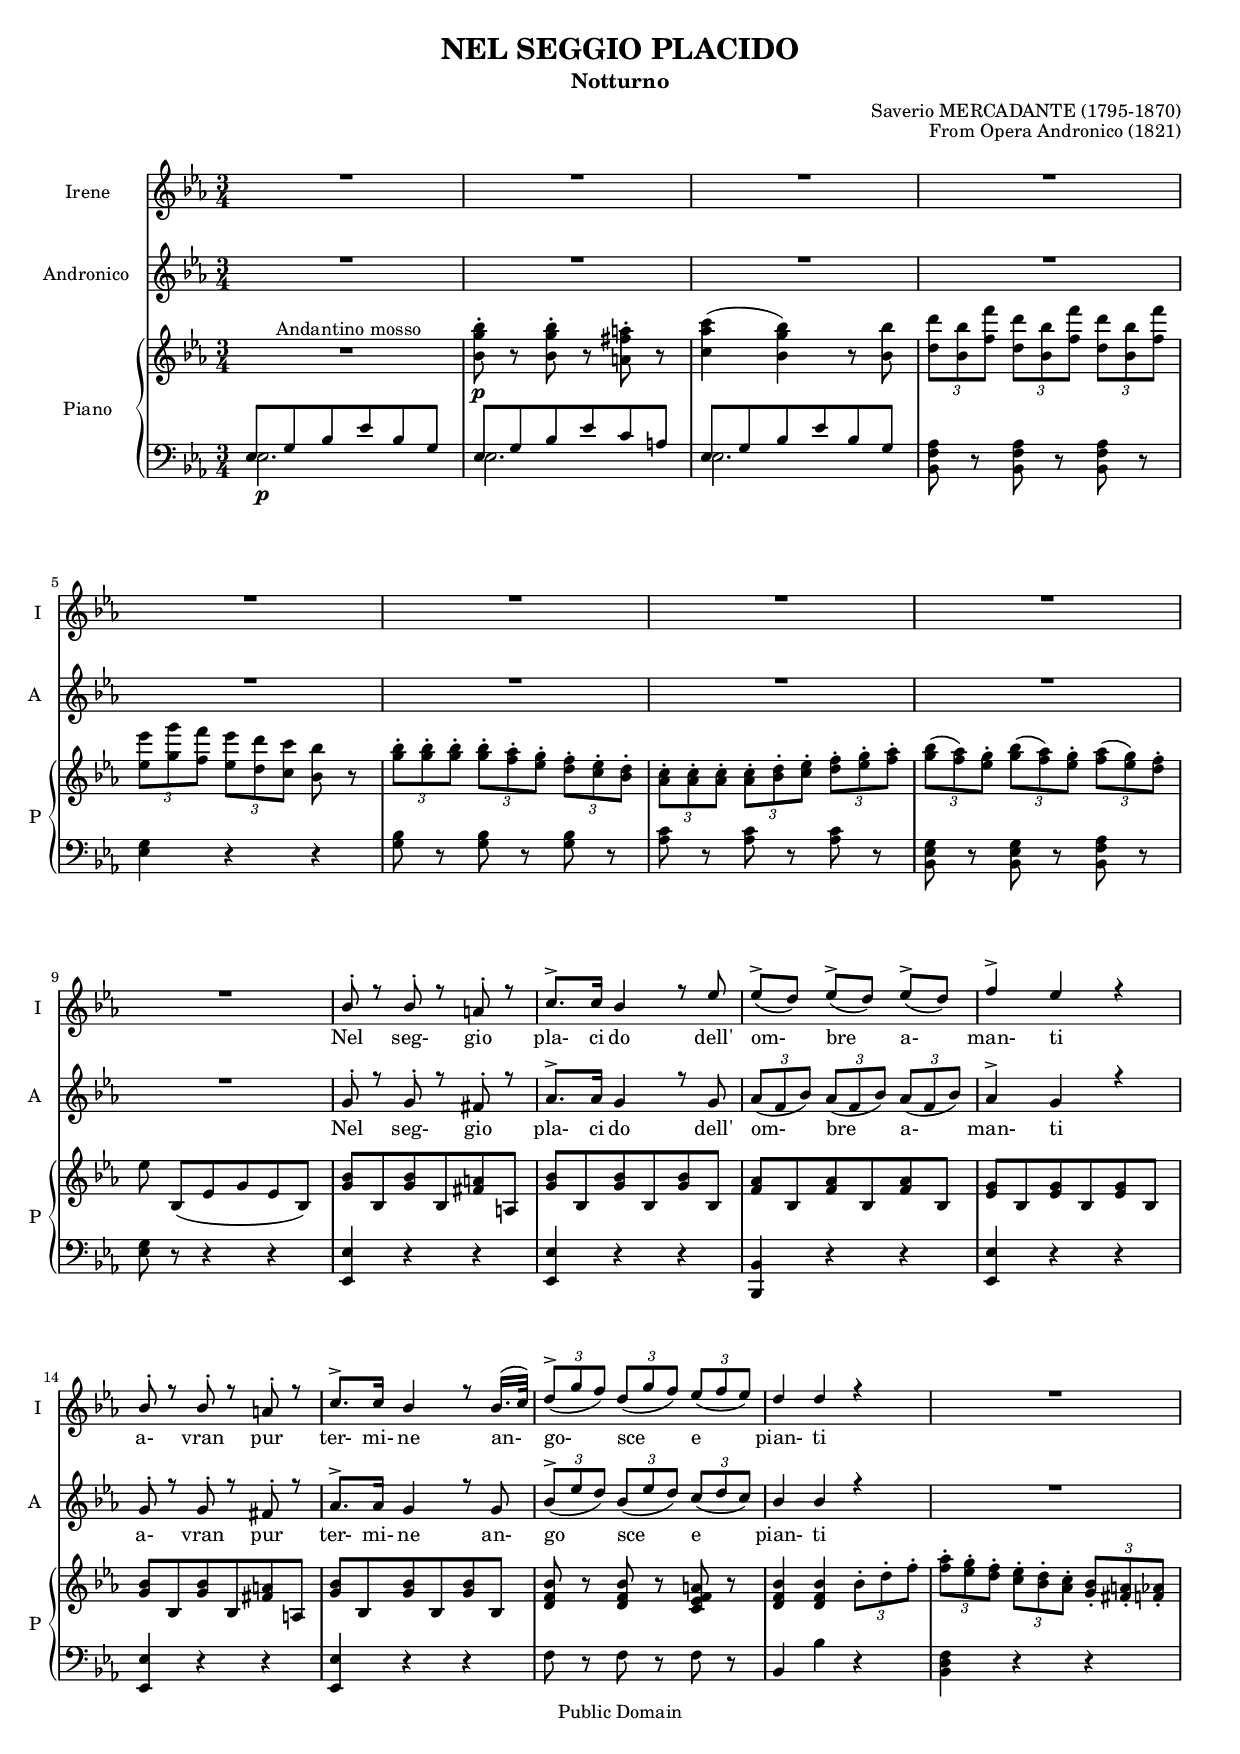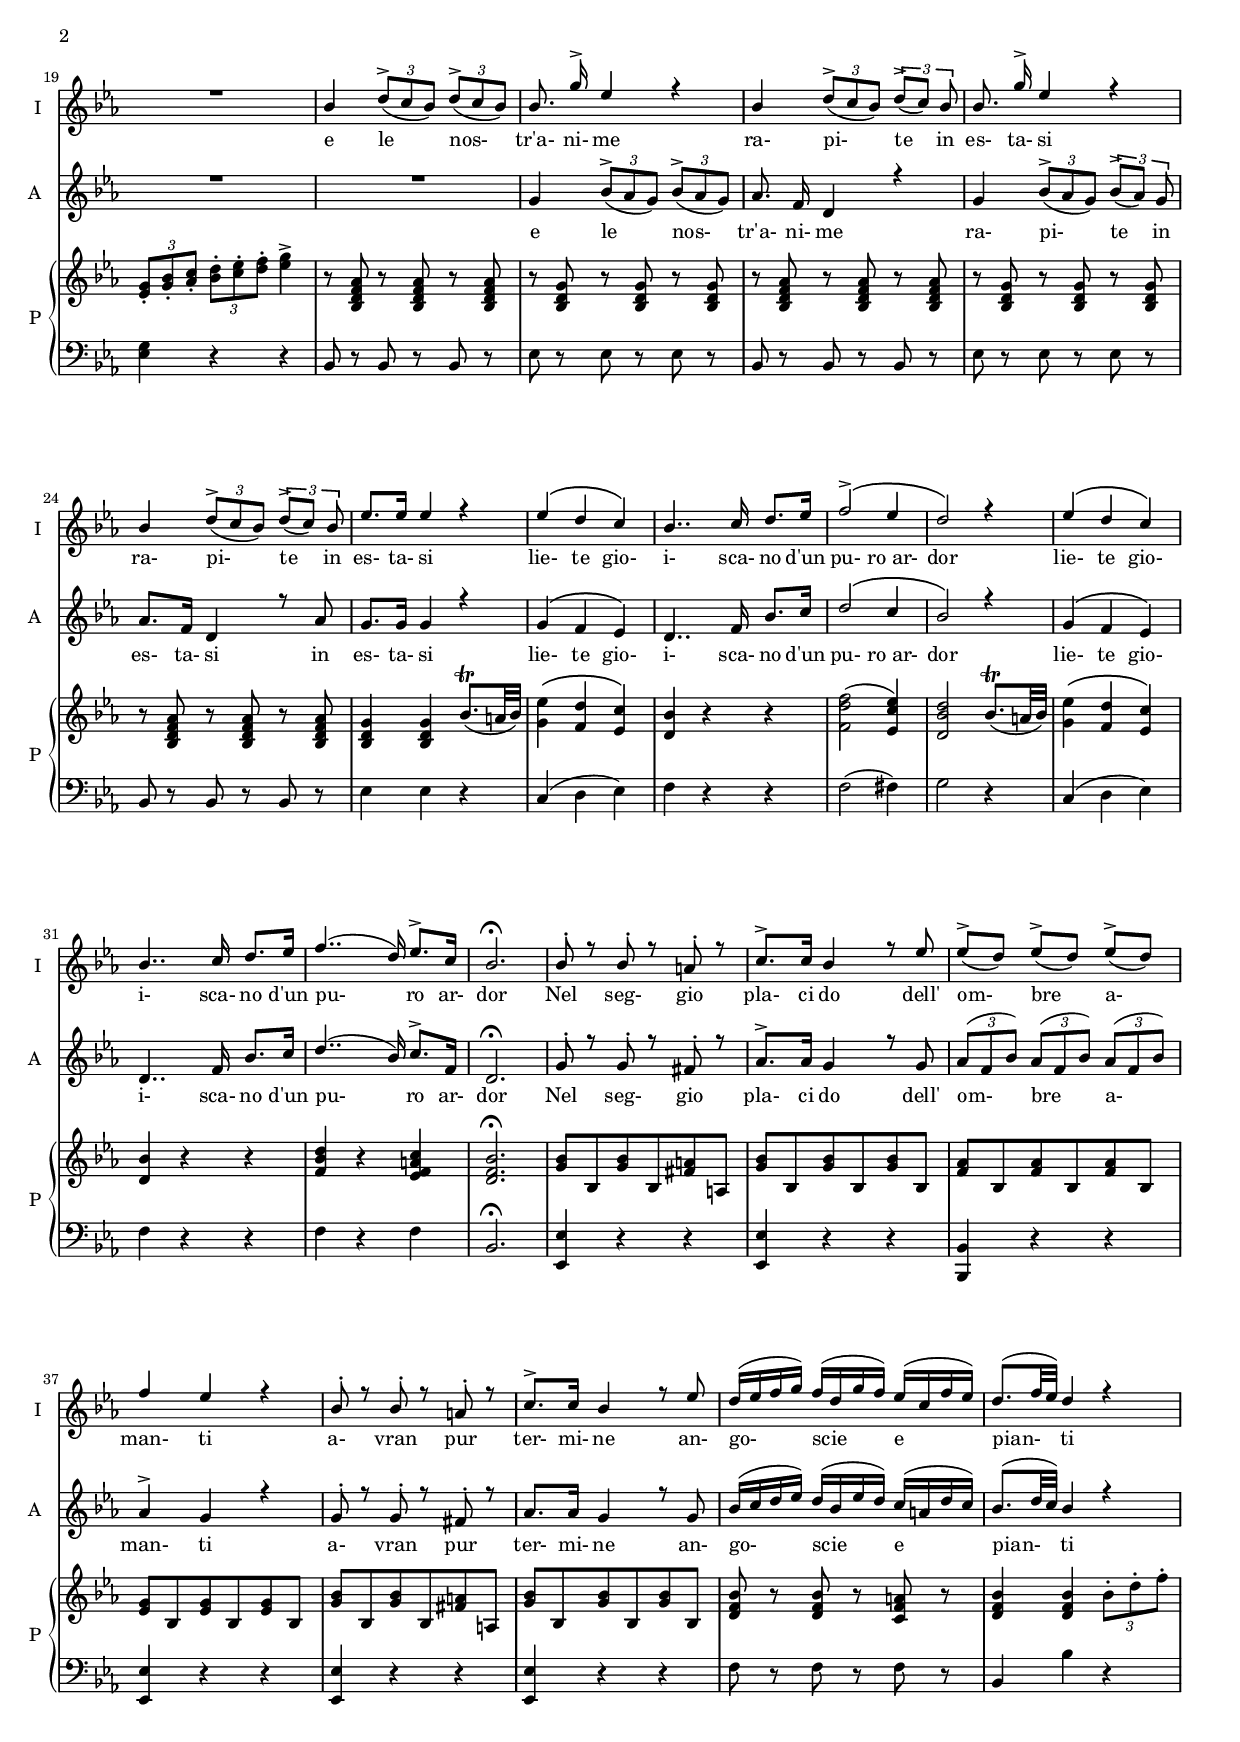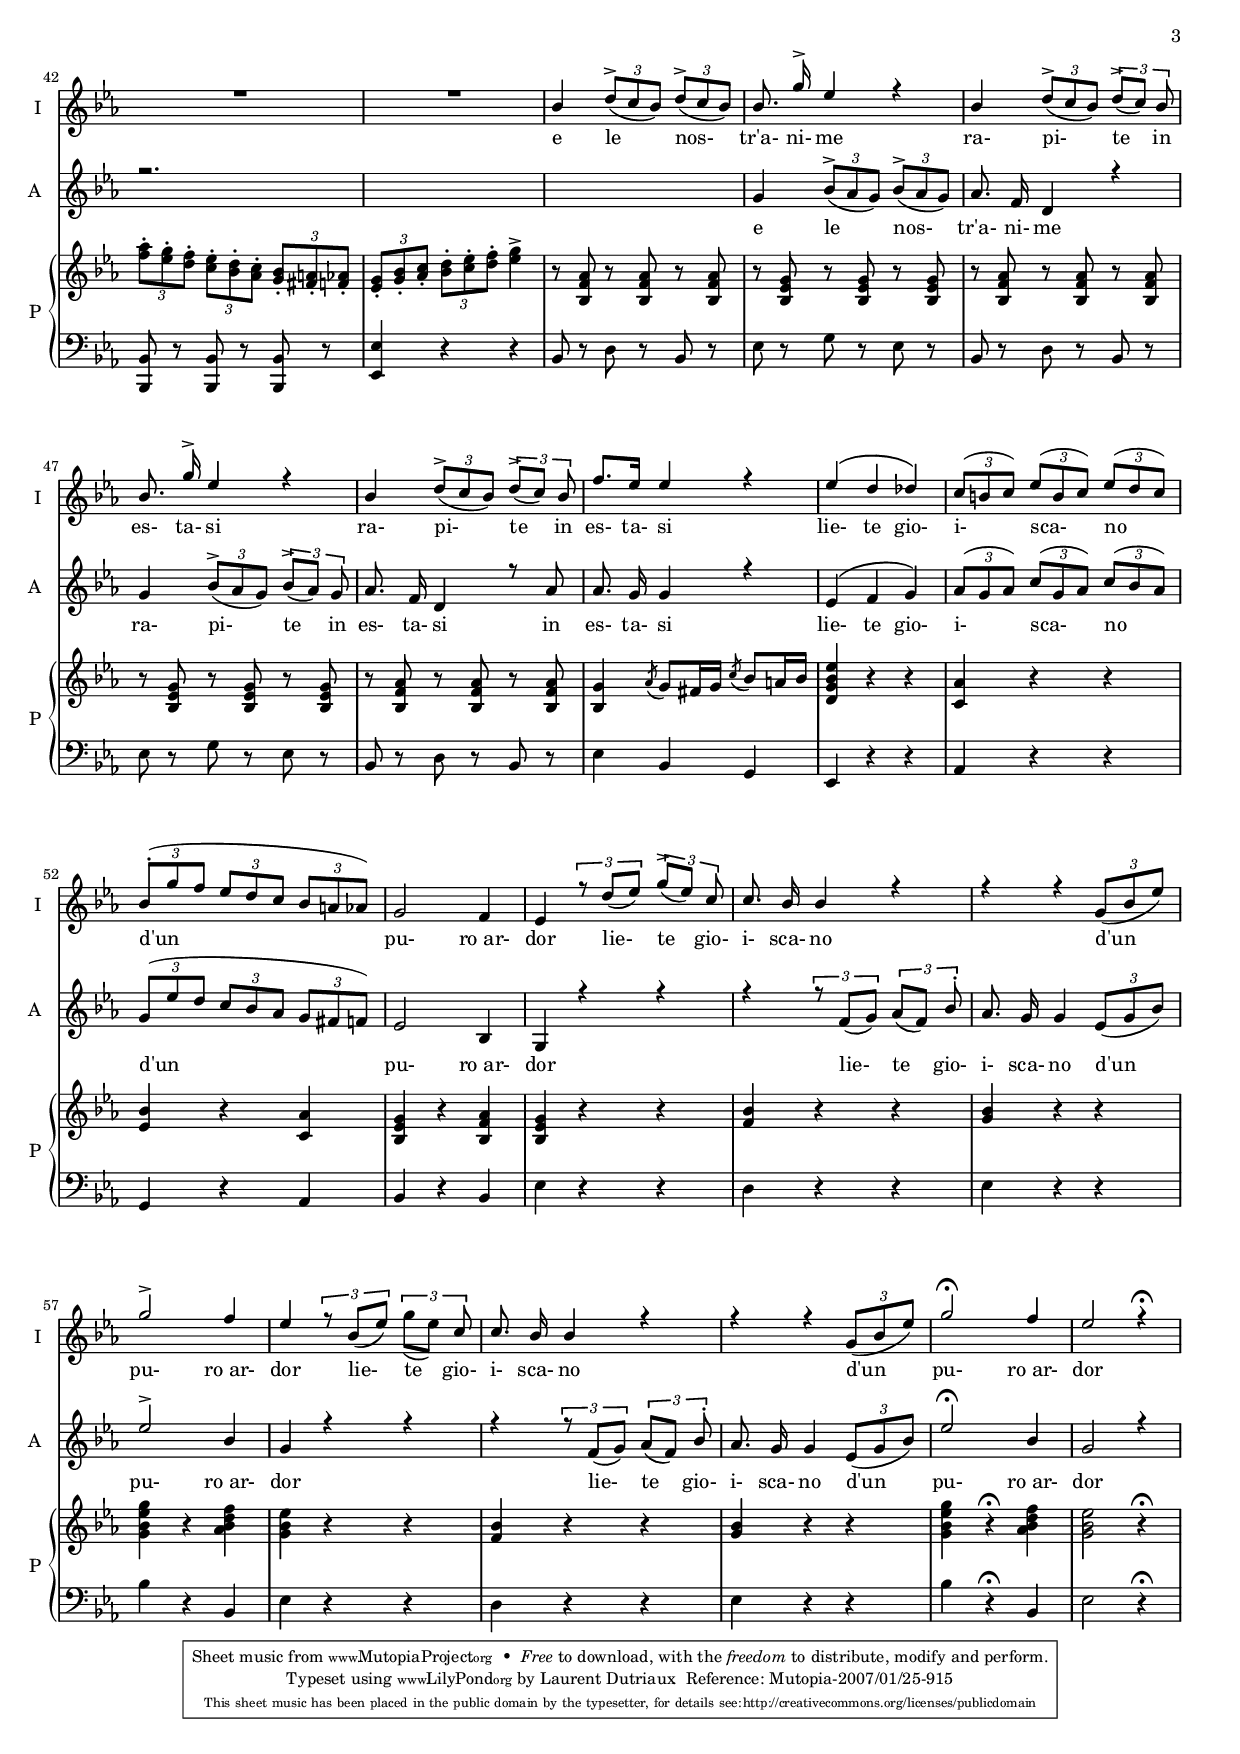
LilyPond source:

%{Reduction piano %}
\header {
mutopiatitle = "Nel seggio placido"
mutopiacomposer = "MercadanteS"
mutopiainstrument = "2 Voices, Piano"
date = "1821"
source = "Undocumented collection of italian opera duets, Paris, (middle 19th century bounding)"
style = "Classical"
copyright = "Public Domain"
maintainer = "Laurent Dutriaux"
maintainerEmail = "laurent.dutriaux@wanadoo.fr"
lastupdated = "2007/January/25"

filename = "Andronico.ly"
title="NEL SEGGIO PLACIDO"
subtitle="Notturno"
composer="Saverio MERCADANTE (1795-1870)"
opus= "From Opera Andronico (1821)"

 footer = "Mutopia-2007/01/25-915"
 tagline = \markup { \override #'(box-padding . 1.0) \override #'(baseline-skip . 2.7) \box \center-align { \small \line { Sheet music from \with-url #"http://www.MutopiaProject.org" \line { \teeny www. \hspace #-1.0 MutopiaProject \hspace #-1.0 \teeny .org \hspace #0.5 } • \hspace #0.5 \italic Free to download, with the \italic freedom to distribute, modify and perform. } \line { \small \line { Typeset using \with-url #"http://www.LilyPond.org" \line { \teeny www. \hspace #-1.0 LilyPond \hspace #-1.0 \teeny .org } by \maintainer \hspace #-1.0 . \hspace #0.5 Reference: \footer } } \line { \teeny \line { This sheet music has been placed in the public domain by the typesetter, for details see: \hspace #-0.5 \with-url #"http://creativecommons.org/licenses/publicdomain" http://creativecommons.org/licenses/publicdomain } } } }
}

\version "2.11.11"
\include "italiano.ly"
#( set-global-staff-size 16)
global = {
\time 3/4
\key mib\major
}

PartieIrene = \relative sol'{
R2.*8
R2.*1
sib8-. r sib-. r la-. r %10
do8.-> do16 sib4 r8 mib %11
\autoBeamOff
mib->[_( re)] mib->[_( re)] mib->[_( re)] %12
\autoBeamOn
fa4-> mib r %13
sib8-. r sib-. r la-. r %14
do8.-> do16 sib4 r8 sib16.( do32) %15
\autoBeamOff
\times 2/3 {re8_([-> sol fa)]}
\times 2/3 {re[_( sol fa)]}
\times 2/3 {mib[_( fa mib)]} %16
\autoBeamOn
re4 re r %17
R2.*2
\autoBeamOff
sib4 \times 2/3 {re8[_(-> do sib)]} \times 2/3 {re[_(-> do sib)]} %20
sib8. sol'16-> mib4 r %21
sib4 \times 2/3 {re8[_(-> do sib)]} \times 2/3 {re[_(-> do)] sib} %22
sib8. sol'16-> mib4 r %23
sib4 \times 2/3 {re8[_(-> do sib)]} \times 2/3 {re[_(-> do)] sib} %24
\autoBeamOn
mib8. mib16 mib4 r %25
mib4\( re do\) %26
sib4.. do16 re8. mib16 %27
fa2->\( mib4 %28
re2\) r4 %29
mib4\( re do\) %30
sib4.. do16 re8. mib16 %31
fa4..( re16) mib8.-> do16 %32
sib2.\fermata %33
sib8-. r sib-. r la-. r %
do8.-> do16 sib4 r8 mib %35
\autoBeamOff
mib->[_( re)] mib->[_( re)] mib->[_( re)]
\autoBeamOn
fa4 mib r
sib8-. r sib-. r la-. r
do8.-> do16 sib4 r8 mib %39
re16( mib fa sol) fa( re sol fa) mib( do fa mib) %40
re8.( fa32 mib) re4 r %41
R2.*2
\autoBeamOff
sib4 \times 2/3 {re8[_(-> do sib)]} \times 2/3 {re_(->[ do sib)]} %44=20
sib8. sol'16-> mib4 r
sib4 \times 2/3 {re8[_(-> do sib)]} \times 2/3 {re_(->[ do)] sib}
sib8. sol'16-> mib4 r
sib4 \times 2/3 {re8[_(-> do sib)]} \times 2/3 {re[_(-> do)] sib}
\autoBeamOn
fa'8. mib16 mib4 r %49=25
mib4\( re reb\) %50
\autoBeamOff
\times 2/3 {do8[( si do)]}
\times 2/3 {mib[( si do)]}
\times 2/3 {mib[( re do)]} %51
\times 2/3 {sib-.[( sol' fa]}
\times 2/3 {mib[ re do]}
\times 2/3 {sib[ la lab)]} %52
sol2 fa4
mib \times 2/3 {r8 re'[_( mib)]}
\times 2/3 {sol->[_( mib)] do}
do8. sib16 sib4 r %55
r r \times 2/3 {sol8[_( sib mib)]} %56
sol2-> fa4 %57
mib \times 2/3 {r8 sib[_( mib)]}
\times 2/3 {sol_[_( mib)] do} %58
do8. sib16 sib4 r %59
r r \times 2/3 {sol8[_( sib mib)]} %60
\autoBeamOn
sol2\fermata fa4 %61
mib2 r4\fermata %62
}

PartieAndronico = \relative sol'{
R2.*8
R2.*1
sol8-. r sol-. r fad-. r %10
lab8.-> lab16 sol4 r8 sol %11
\autoBeamOff
\times 2/3 {lab[_( fa sib)]}
\times 2/3 {lab[_( fa sib)]}
\times 2/3 {lab[_( fa sib)]} %12
\autoBeamOn
lab4-> sol r %13
sol8-. r sol-. r fad-. r %14
lab8.-> lab16 sol4 r8 sol %15
\autoBeamOff
\times 2/3 {sib[_(-> mib re)]}
\times 2/3 {sib[_( mib re)]}
\times 2/3 {do[_( re do)]} %16
\autoBeamOn
sib4 sib r %17
R2.*3
\autoBeamOff
sol4 \times 2/3 {sib8_(->[ lab sol)]} \times 2/3 {sib_(->[ lab sol)]} %21
lab8. fa16 re4 r %22
sol4 \times 2/3 {sib8_(->[ lab sol)]} \times 2/3 {sib_(->[ lab)] sol} %23
\autoBeamOn
lab8. fa16 re4 r8 lab' %24
sol8. sol16 sol4 r
sol4\( fa mib\) %26
re4.. fa16 sib8. do16 %27
re2\( do4 %28
sib2\) r4 %29
sol4\( fa mib\) %30
re4.. fa16 sib8. do16 %31
re4..( sib16) do8.-> fa,16 %32
re2.\fermata %33
sol8-. r sol-. r fad-. r
lab8.-> lab16 sol4 r8 sol %35
\autoBeamOff
\times 2/3 {lab[( fa sib)]}
\times 2/3 {lab[( fa sib)]}
\times 2/3 {lab[( fa sib)]}
\autoBeamOn
lab4-> sol r
sol8-. r sol-. r fad-. r
lab8. lab16 sol4 r8 sol %39
sib16( do re mib) re( sib mib re) do( la re do)% 40
sib8.( re32 do) sib4 r %41
r2.*3
\autoBeamOff
sol4 \times 2/3 {sib8[_(-> lab sol)]} \times 2/3 {sib[_(-> lab sol)]} %45=21
lab8. fa16 re4 r
sol4 \times 2/3 {sib8[_(-> lab sol)]} \times 2/3 {sib[_(-> lab)] sol}
lab8. fa16 re4 r8 lab'
lab8. sol16 sol4 r %49=25
mib\( fa sol\) %50
\times 2/3 {lab8[( sol lab)]}
\times 2/3 {do[( sol lab)]}
\times 2/3 {do[( sib lab)]} %51
\times 2/3 {sol[( mib' re]}
\times 2/3 {do[ sib lab]}
\times 2/3 {sol[ fad fa)]} %52
mib2 sib4% %53
sol r r %54
r \times 2/3 {r8 fa'[_( sol)]}
\times 2/3 {lab[_( fa)] sib-.} %55
lab8. sol16 sol4
\times 2/3 {mib8[_( sol sib)]} %56
mib2-> sib4 %57
sol r r %58
r \times 2/3 {r8 fa[_( sol)]}
\times 2/3 {lab[_( fa)] sib-.} %59
lab8. sol16 sol4
\times 2/3 {mib8[_( sol sib)]} %60
mib2\fermata sib4 %61
sol2 r4 %62
\autoBeamOn
}

TexteIrene= \lyricmode {
Nel seg- gio pla- ci do
dell' om- bre a- man- ti
a- vran pur ter- mi- ne
an- go- sce e pian- ti
e le nos- tr'a- ni- me
ra- pi- te in es- ta- si
ra- pi- te in es- ta- si
lie- te gio- i- sca- no d'un pu- ro_ar- dor
lie- te gio- i- sca- no d'un pu- ro ar- dor
Nel seg- gio pla- ci do
dell' om- bre a- man- ti
a- vran pur ter- mi- ne
an- go- scie e pian- ti
e le nos- tr'a- ni- me
ra- pi- te in es- ta- si
ra- pi- te in es- ta- si
lie- te gio- i- sca- no d'un pu- ro_ar- dor
lie- te gio- i- sca- no d'un pu- ro_ar- dor
lie- te gio- i- sca- no d'un pu- ro_ar- dor
}
TexteAndronico = \lyricmode {
Nel seg- gio pla- ci do
dell' om- bre a- man- ti
a- vran pur ter- mi- ne
an- go sce e pian- ti
e le nos- tr'a- ni- me
ra- pi- te in es- ta- si
in es- ta- si
lie- te gio- i- sca- no d'un pu- ro_ar- dor
lie- te gio- i- sca- no d'un pu- ro ar- dor
Nel seg- gio pla- ci do
dell' om- bre a- man- ti
a- vran pur ter- mi- ne
an- go- scie e pian- ti
e le nos- tr'a- ni- me
ra- pi- te in es- ta- si
in es- ta- si
lie- te gio- i- sca- no d'un pu- ro_ar- dor
lie- te gio- i- sca- no d'un pu- ro_ar- dor
lie- te gio- i- sca- no d'un pu- ro_ar- dor
}

PianoHaut = \relative sol'{
R2.*1^" Andantino mosso"
<sib sol' sib>8\p-. r <sib sol' sib>-. r <la fad' la>-. r %2
<do lab' do>4( <sib sol'sib>) r8 <sib sib'>8 %3
\autoBeamOff
\times 2/3 {<re re'>[ <sib sib'> <fa' fa'>]}
\times 2/3 {<re re'>[ <sib sib'> <fa' fa'>]}
\times 2/3 {<re re'>[ <sib sib'> <fa' fa'>]} %4
\times 2/3 {<mib mib'>[ <sol sol'> <fa fa'>]}
\times 2/3 {<mib mib'>[ <re re'> <do do'>]}
<sib sib'>8 r %5
\times 2/3 {<sol' sib>-.[ <sol sib>-. <sol sib>-.]}
\times 2/3 {<sol sib>-.[ <fa lab>-. <mib sol>-.]}
\times 2/3 {<re fa>-.[ <do mib>-. <sib re>-.]} %6
\times 2/3 {<lab do>-.[ <lab do>-. <lab do>-.]}
\times 2/3 {<lab do>-.[ <sib re>-. <do mib>-.]}
\times 2/3 {<re fa>-.[ <mib sol>-. <fa lab>-.]} %7
\times 2/3 {<sol sib>[( <fa lab>) <mib sol>-.]}
\times 2/3 {<sol sib>[( <fa lab>) <mib sol>-.]}
\times 2/3 {<fa lab>[( <mib sol>) <re fa>-.]} %8
mib8 sib,[( mib sol mib sib)] %9
\autoBeamOn
<sol' sib> sib, <sol' sib> sib, <fad' la> la, %10
<sol' sib> sib, <sol' sib> sib, <sol' sib> sib, %11
<fa' lab> sib, <fa' lab> sib, <fa' lab> sib, %12
<mib sol> sib <mib sol> sib <mib sol> sib %13
<sol' sib> sib, <sol' sib> sib, <fad' la> la, %14
<sol' sib> sib, <sol' sib> sib, <sol' sib> sib, %15
<re fa sib> r <re fa sib> r <do mib fa la> r %16
<re fa sib>4 <re fa sib> \times 2/3 {sib'8-. re-. fa-.} %17
\autoBeamOff
\times 2/3 {<fa lab>-.[ <mib sol>-. <re fa>-.]}
\times 2/3 {<do mib>-.[ <sib re>-. <lab do>-.]}
\times 2/3 {<sol sib>-.[ <fad la>-. <fa lab>-.]} %18
\times 2/3 {<mib sol>-.[ <sol sib>-. <lab do>-.]}
\times 2/3 {<sib re>-.[ <do mib>-. <re fa>-.]}
\autoBeamOn
<mib sol>4-> %19
r8 <sib, re fa lab> r8 <sib re fa lab> r8 <sib re fa lab> %20
r8 <sib re sol> r8 <sib re sol> r8 <sib re sol> %21
r8 <sib re fa lab> r8 <sib re fa lab> r8 <sib re fa lab> %22
r8 <sib re sol> r8 <sib re sol> r8 <sib re sol> %23
r8 <sib re fa lab> r8 <sib re fa lab> r8 <sib re fa lab> %24
<sib re sol>4 <sib re sol> sib'8.\trill( la32 sib) %25
<sol mib'>4\( <fa re'> <mib do'>\) %26
<re sib'> r r %27
<fa re' fa>2( <mib do' mib>4) %28
<re sib' re>2 sib'8.\trill( la32 sib) %29
<sol mib'>4\( <fa re'> <mib do'>\) %30
<re sib'> r r %31
<fa sib re> r <mib fa la do> %32
<re fa sib>2.\fermata %33
<sol sib>8 sib, <sol' sib> sib, <fad' la> la,
<sol' sib> sib, <sol' sib> sib, <sol' sib> sib, %35
<fa' lab> sib, <fa' lab> sib, <fa' lab> sib,
<mib sol> sib <mib sol> sib <mib sol> sib
<sol' sib> sib, <sol' sib> sib, <fad' la> la,
<sol' sib> sib, <sol' sib> sib, <sol' sib> sib, %39
<re fa sib> r <re fa sib> r <do fa la> r
<re fa sib>4 <re fa sib>
\times 2/3 {sib'8-. re-. fa-.}%41
\autoBeamOff
\times 2/3 {<fa lab>-.[ <mib sol>-. <re fa>-.]}
\times 2/3 {<do mib>-.[ <sib re>-. <lab do>-.]}
\times 2/3 {<sol sib>-.[ <fad la>-. <fa lab>-.]}%42
\times 2/3 {<mib sol>-.[ <sol sib>-. <lab do>-.]}
\times 2/3 {<sib re>-.[ <do mib>-. <re fa>-.]}
\autoBeamOn
<mib sol>4-> %43
r8 <sib, fa' lab> r8 <sib fa' lab> r8 <sib fa' lab> %44
r8 <sib mib sol> r8 <sib mib sol> r8 <sib mib sol> %45
r8 <sib fa' lab> r8 <sib fa' lab> r8 <sib fa' lab> %46
r8 <sib mib sol> r8 <sib mib sol> r8 <sib mib sol> %47
r8 <sib fa' lab> r8 <sib fa' lab> r8 <sib fa' lab> %48
<sib sol'>4
\acciaccatura lab'8 sol fad16 sol
\acciaccatura do8 sib la16 sib %49
<re, sol sib mib>4 r r %50
<do lab'> r r %51
<mib sib'>4 r <do lab'> %52
<sib mib sol> r <sib fa' lab> %53
<sib mib sol> r r %54
<fa'sib> r r %55
<sol sib> r r %56
<sol sib mib sol> r <lab sib re fa> %57
<sol sib mib> r r %58
<fa sib> r r %59
<sol sib> r r %60
<sol sib mib sol> r\fermata <lab sib re fa> %61
<sol sib mib>2 r4\fermata
}
PianoBas = \relative do {
<<{mib8 sol sib mib sib sol} \\ {mib2.\p}>> %1
<<{mib8 sol sib mib do la} \\ {mib2.}>> %2
<<{mib8 sol sib mib sib sol} \\ {mib2.}>> %3
<sib fa' lab>8 r <sib fa' lab> r <sib fa' lab> r %4
<mib sol>4 r r %5
<sol sib>8 r <sol sib> r <sol sib> r %6
<lab do>8 r <lab do> r <lab do> r %7
<sib, mib sol> r <sib mib sol> r <sib fa' lab> r %8
<mib sol> r r4 r %9
<mib, mib'> r r %10
<mib mib'> r r %11
<sib sib'> r r %12
<mib mib'> r r %13
<mib mib'> r r %14
<mib mib'> r r %15
fa'8 r fa r fa r %16
sib,4 sib' r %17
<sib, re fa>4 r r %18
<mib sol> r r %19
sib8 r sib r sib r %20
mib r mib r mib r %21
sib8 r sib r sib r %22
mib r mib r mib r %23
sib8 r sib r sib r %24
mib4 mib r %25
do4( re mib) %26
fa r r %27
fa2( fad4) %28
sol2 r4 %29
do,4( re mib) %30
fa r r %31
fa r fa %32
sib,2.\fermata
<mib, mib'>4 r r
<mib mib'> r r %35
<sib sib'> r r
<mib mib'> r r
<mib mib'> r r
<mib mib'> r r %39
fa'8 r fa r fa r
sib,4 sib' r
<sib,, sib'>8 r <sib sib'> r <sib sib'> r
<mib mib'>4 r r %43
sib'8 r8 re r sib r
mib r sol r mib r
sib r re r sib r
mib r sol r mib r
sib r re r sib r
mib4 sib sol %49
mib r r %50
lab r r
sol r lab
sib r sib
mib r r
re r r %55
mib r r
sib' r sib,
mib r r
re r r
mib r r %60
sib' r\fermata sib,
mib2 r4\fermata
}

\paper{#(set-paper-size "a4")}

\score {
<<
\new Staff = Irene
<<
\set Staff.instrumentName = "Irene "
\set Staff.shortInstrumentName = "I "
\new Voice = Irene {
\voiceOne
<<\global \PartieIrene >>}
\lyricsto "Irene" \new Lyrics \TexteIrene
>>
\new Staff = Andronico
<<\set Staff.instrumentName = "Andronico "
\set Staff.shortInstrumentName = "A "
\new Voice = Andronico {\voiceOne << \global \PartieAndronico >>}
\lyricsto "Andronico" \new Lyrics \TexteAndronico
>>
{
\new PianoStaff
<<
\set PianoStaff.instrumentName = "Piano "
\set PianoStaff.shortInstrumentName = "P "
\new Staff = PianoHaut
<<
\global \PianoHaut
>>
\new Staff
<<
\clef bass
\global \PianoBas
>>
>>

}
>>
\layout {
%\context { \RemoveEmptyStaffContext}
%\context { \Score \override VerticalAxisGroup #'remove-first = ##t}
% line-width = 170
%interscoreline = 16
}
\midi {
\context {
\Score
tempoWholesPerMinute = #(ly:make-moment 100 4)
}
}
}
